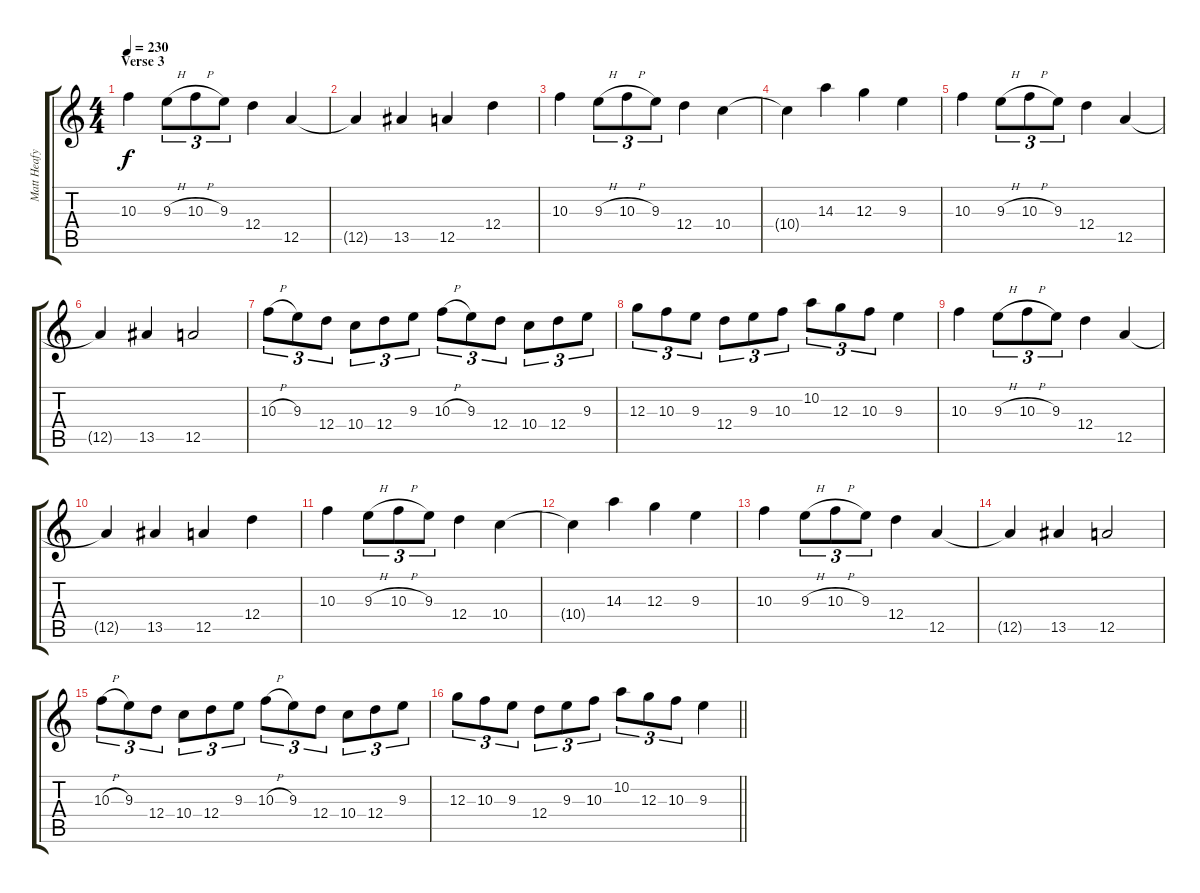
\track ("Matt Heafy" "Matt Heafy") {instrument distortionguitar}
\staff {score tabs}
\tuning (E4 B3 G3 D3 A2 D2) {hide}
\ts (4 4)
\section ("" "Verse 3")
\tempo 230
\clef g2
\ks c
10.3.4{dy f} 9.3{h}.8{tu (3 2)} 10.3{h}.8{tu (3 2)} 9.3.8{tu (3 2)} 12.4.4 12.5.4 |
12.5{t}.4 13.5.4 12.5.4 12.4.4 |
10.3.4 9.3{h}.8{tu (3 2)} 10.3{h}.8{tu (3 2)} 9.3.8{tu (3 2)} 12.4.4 10.4.4 |
10.4{t}.4 14.3.4 12.3.4 9.3.4 |
10.3.4 9.3{h}.8{tu (3 2)} 10.3{h}.8{tu (3 2)} 9.3.8{tu (3 2)} 12.4.4 12.5.4 |
12.5{t}.4 13.5.4 12.5.2 |
10.3{h}.8{tu (3 2)} 9.3.8{tu (3 2)} 12.4.8{tu (3 2)} 10.4.8{tu (3 2)} 12.4.8{tu (3 2)} 9.3.8{tu (3 2)} 10.3{h}.8{tu (3 2)} 9.3.8{tu (3 2)} 12.4.8{tu (3 2)} 10.4.8{tu (3 2)} 12.4.8{tu (3 2)} 9.3.8{tu (3 2)} |
12.3.8{tu (3 2)} 10.3.8{tu (3 2)} 9.3.8{tu (3 2)} 12.4.8{tu (3 2)} 9.3.8{tu (3 2)} 10.3.8{tu (3 2)} 10.2.8{tu (3 2)} 12.3.8{tu (3 2)} 10.3.8{tu (3 2)} 9.3.4 |
10.3.4 9.3{h}.8{tu (3 2)} 10.3{h}.8{tu (3 2)} 9.3.8{tu (3 2)} 12.4.4 12.5.4 |
12.5{t}.4 13.5.4 12.5.4 12.4.4 |
10.3.4 9.3{h}.8{tu (3 2)} 10.3{h}.8{tu (3 2)} 9.3.8{tu (3 2)} 12.4.4 10.4.4 |
10.4{t}.4 14.3.4 12.3.4 9.3.4 |
10.3.4 9.3{h}.8{tu (3 2)} 10.3{h}.8{tu (3 2)} 9.3.8{tu (3 2)} 12.4.4 12.5.4 |
12.5{t}.4 13.5.4 12.5.2 |
10.3{h}.8{tu (3 2)} 9.3.8{tu (3 2)} 12.4.8{tu (3 2)} 10.4.8{tu (3 2)} 12.4.8{tu (3 2)} 9.3.8{tu (3 2)} 10.3{h}.8{tu (3 2)} 9.3.8{tu (3 2)} 12.4.8{tu (3 2)} 10.4.8{tu (3 2)} 12.4.8{tu (3 2)} 9.3.8{tu (3 2)} |
\barLineRight lightlight
12.3.8{tu (3 2)} 10.3.8{tu (3 2)} 9.3.8{tu (3 2)} 12.4.8{tu (3 2)} 9.3.8{tu (3 2)} 10.3.8{tu (3 2)} 10.2.8{tu (3 2)} 12.3.8{tu (3 2)} 10.3.8{tu (3 2)} 9.3.4
